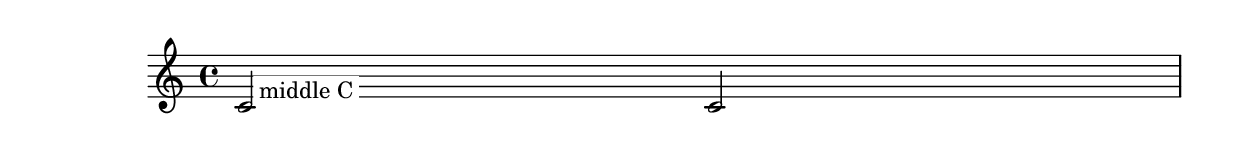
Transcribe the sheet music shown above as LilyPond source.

%% DO NOT EDIT this file manually; it is automatically
%% generated from LSR http://lsr.dsi.unimi.it
%% Make any changes in LSR itself, or in Documentation/snippets/new/ ,
%% and then run scripts/auxiliar/makelsr.py
%%
%% This file is in the public domain.
\version "2.12.2"

\header {
  lsrtags = "editorial-annotations, text"

%% Translation of GIT committish: fa19277d20f8ab0397c560eb0e7b814bd804ecec
  texidoces = "
La instrucción @code{\\whiteout} intercala un rectángulo blanco
debajo de un elemento de marcado.  Este rectángulo blanco no tapa
a ningún otro objeto gráfico, puesto que las líneas del pentagrama
están en una capa inferior a la de la mayor parte de los otros
objetos.

"
  doctitlees = "Poner en blanco las líneas del pentagrama utilizando la instrucción \\whiteout"

  texidoc = "
The @code{\\whiteout} command underlays a markup with a white box.
Since staff lines are in a lower layer than most other grobs, this
white box will not overlap any other grob.

"
  doctitle = "Blanking staff lines using the \\whiteout command"
} % begin verbatim

\layout { ragged-right = ##f }
\relative c' {
  \override TextScript #'extra-offset = #'(2 . 4)
  c2-\markup { \whiteout \pad-markup #0.5 "middle C" } c
}

